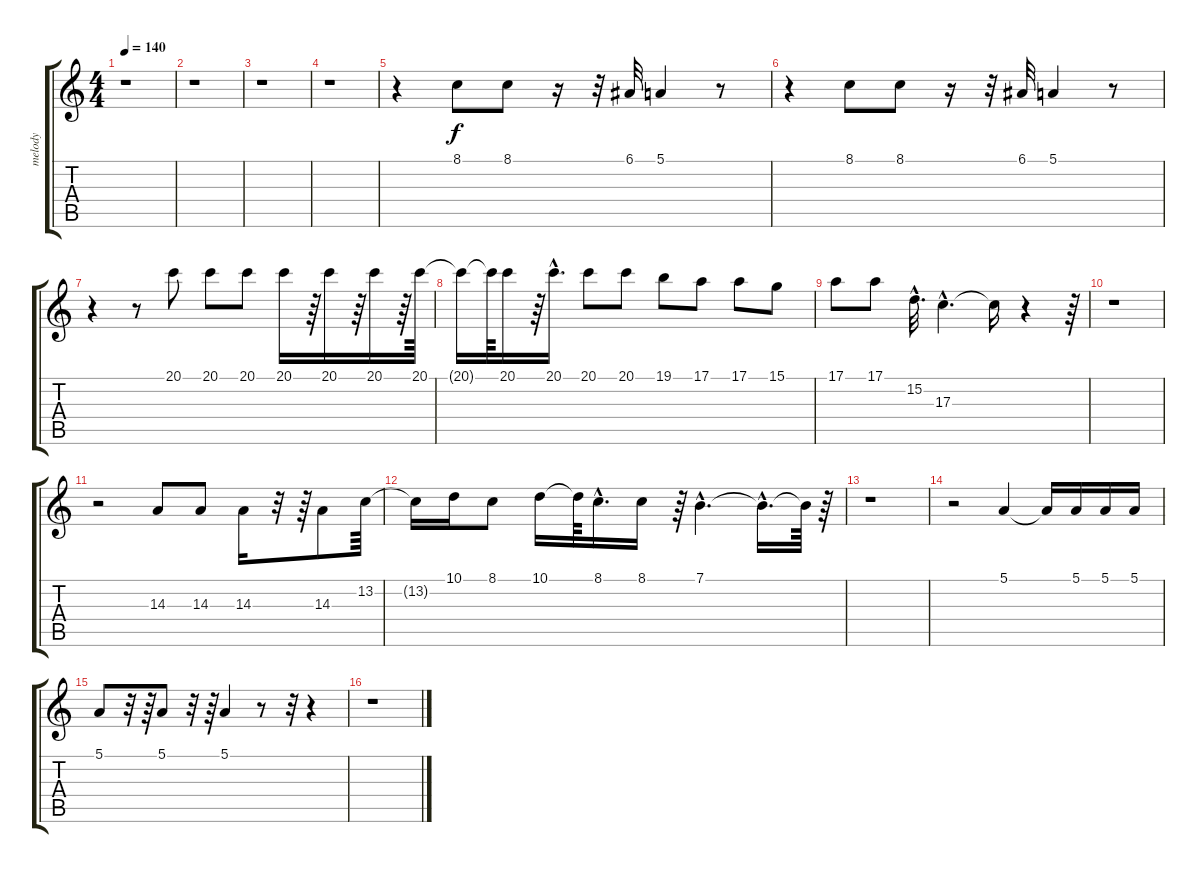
\track ("melody " "melody ") {instrument synthstrings1}
\staff {score tabs}
\tuning (E4 B3 G3 D3 A2 E2) {hide}
\ts (4 4)
\tempo 140
\clef g2
\ks c
r.1{dy f} |
r.1 |
r.1 |
r.1 |
r.4 8.1.8 8.1.8 r.16 r.32 6.1.32 5.1.4 r.8 |
r.4 8.1.8 8.1.8 r.16 r.32 6.1.32 5.1.4 r.8 |
r.4 r.8 20.1.8 20.1.8 20.1.8 20.1.16 r.64 20.1.16 r.64 20.1.16 r.64 20.1.64 |
20.1{t}.16 20.1{t}.64 20.1.16 r.64 20.1{hac}.16{d} 20.1.8 20.1.8 19.1.8 17.1.8 17.1.8 15.1.8 |
17.1.8 17.1.8 15.2{hac}.32{d} 17.3{hac}.4{d} 17.3{t}.16 r.4 r.64 |
r.1 |
r.2 14.3.8 14.3.8 14.3.16 r.32 r.64 14.3.8 13.2.64 |
13.2{t}.16 10.1.16 8.1.8 10.1.16 10.1{t}.64 8.1{hac}.16{d} 8.1.16 r.64 7.1{hac}.4{d} 7.1{hac t}.16{d} 7.1{t}.64 r.64 |
r.1 |
r.2 5.1.4 5.1{t}.16 5.1.16 5.1.16 5.1.16 |
5.1.8 r.32 r.64 5.1.8 r.32 r.64 5.1.4 r.8 r.32 r.4 |
r.1
